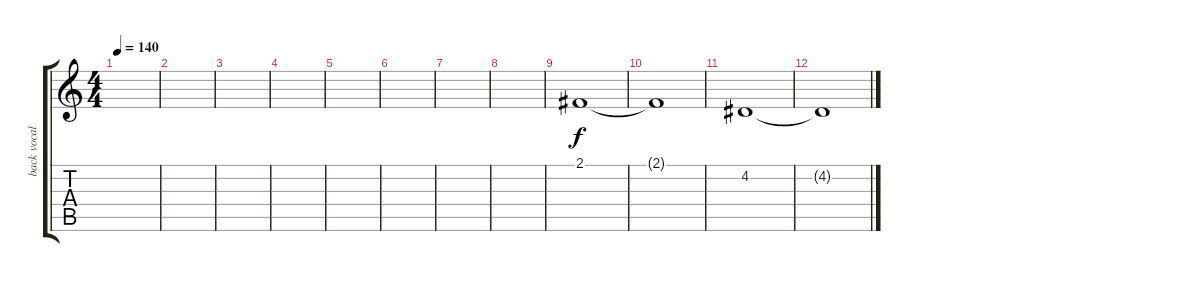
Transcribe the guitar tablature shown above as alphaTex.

\track ("back vocals" "back vocal") {instrument pad4choir}
\staff {score tabs}
\tuning (E4 B3 G3 D3 A2 E2) {hide}
\ts (4 4)
\tempo 140
\clef g2
\ks c
|
|
|
|
|
|
|
|
2.1.1 |
2.1{t}.1 |
4.2.1 |
4.2{t}.1
